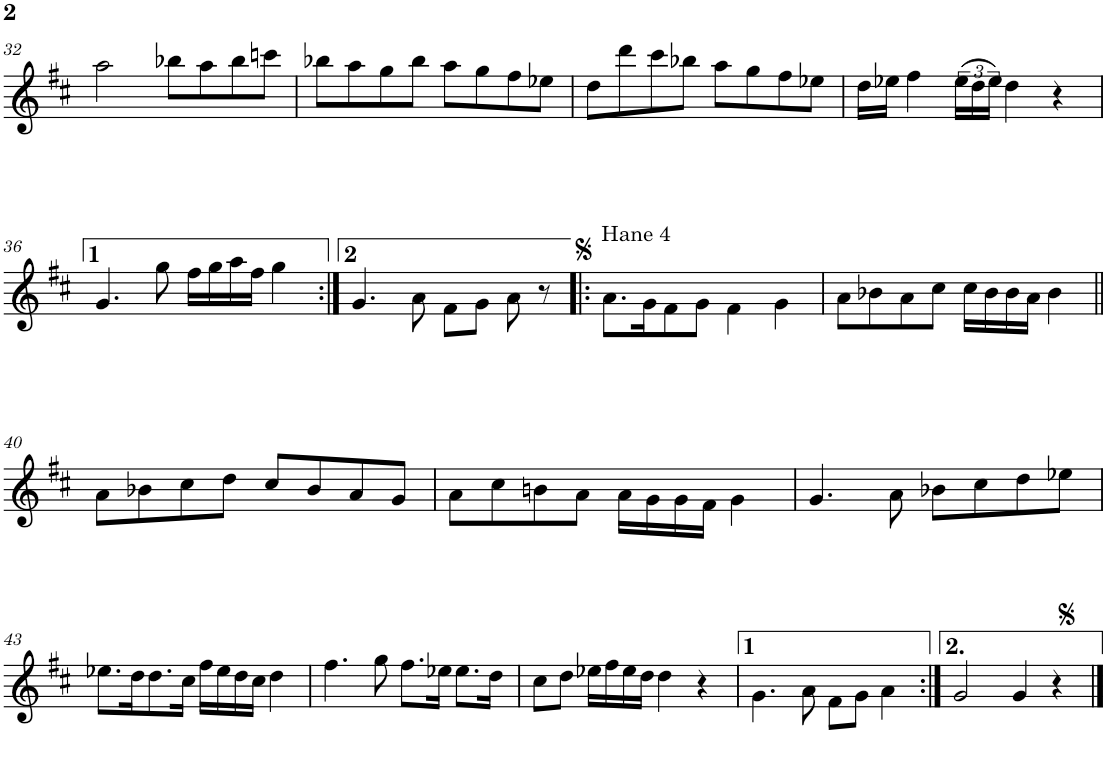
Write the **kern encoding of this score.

**kern
*part1
*staff1
*I"Piano
*I'Pno
!!LO:PB:g=z
*clefG2
*k[f#c#]
*D:
*M4/4
*met(c)
=32
2aa\
8bb-X\L
8aa\
8bb-\
8cccn\J
=33
8bb-X\L
8aa\
8gg\
8bb-\J
8aa\L
8gg\
8ff#\
8ee-X\J
=34
8dd\L
8ddd\
8ccc#\
8bb-X\J
8aa\L
8gg\
8ff#\
8ee-X\J
=35
16dd\LL
16ee-X\JJ
4ff#\
(24ee-\LL
24dd\
24ee-\JJ)
4dd\
4r
!!LO:LB:g=z
=36
4.g/
8gg\
16ff#\LL
16gg\
16aa\
16ff#\JJ
4gg\
=37:|!
4.g/
8a\
8f#\L
8g\J
8a\
8r
=38!|:
!LO:TX:a:t=Hane 4
8.a\L
16g\K
8f#\
8g\J
4f#\
4g\
=39
8a\L
8b-X\
8a\
8cc#\J
16cc#\LL
16b-\
16b-\
16a\JJ
4b-\
!!LO:LB:g=z
=40||
8a\L
8b-X\
8cc#\
8dd\J
8cc#/L
8b-/
8a/
8g/J
=41
8a\L
8cc#\
8bn\
8a\J
16a\LL
16g\
16g\
16f#\JJ
4g\
=42
4.g/
8a\
8b-X\L
8cc#\
8dd\
8ee-X\J
!!LO:LB:g=z
=43
8.ee-X\L
16dd\K
8.dd\
16cc#\Jk
16ff#\LL
16ee-\
16dd\
16cc#\JJ
4dd\
=44
4.ff#\
8gg\
8.ff#\L
16ee-X\Jk
8.ee-\L
16dd\Jk
=45
8cc#\L
8dd\J
16ee-X\LL
16ff#\
16ee-\
16dd\JJ
4dd\
4r
=46
4.g\
8a\
8f#\L
8g\J
4a\
=47:|!
2g/
4g/
4r
==
*-
